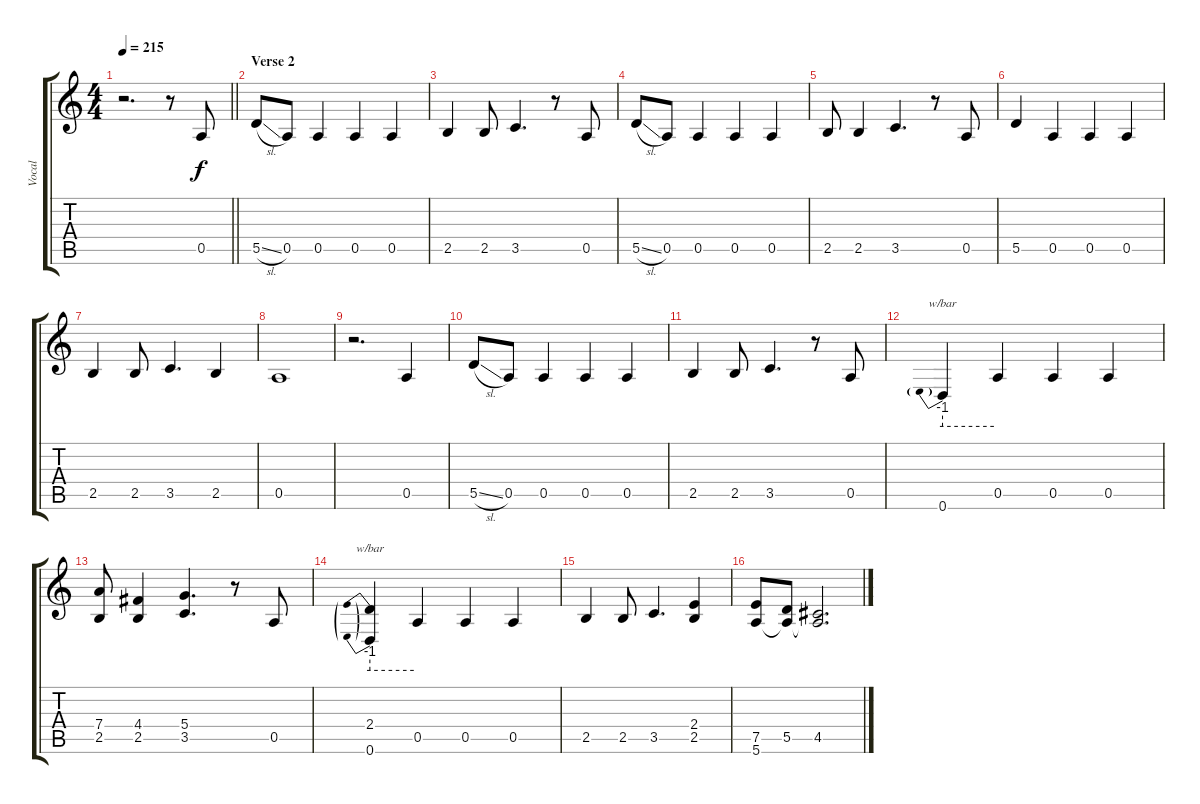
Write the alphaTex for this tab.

\track ("Vocal" "Vocal") {instrument overdrivenguitar}
\staff {score tabs}
\tuning (E4 B3 G3 D3 A2 E2) {hide}
\ts (4 4)
\tempo 215
\clef g2
\barLineRight lightlight
\ks c
r.2{d dy f} r.8 0.5.8 |
\section ("" "Verse 2")
5.5{sl}.8 0.5.8 0.5.4 0.5.4 0.5.4 |
2.5.4 2.5.8 3.5.4{d} r.8 0.5.8 |
5.5{sl}.8 0.5.8 0.5.4 0.5.4 0.5.4 |
2.5.8 2.5.4 3.5.4{d} r.8 0.5.8 |
5.5.4 0.5.4 0.5.4 0.5.4 |
2.5.4 2.5.8 3.5.4{d} 2.5.4 |
0.5.1 |
r.2{d} 0.5.4 |
5.5{sl}.8 0.5.8 0.5.4 0.5.4 0.5.4 |
2.5.4 2.5.8 3.5.4{d} r.8 0.5.8 |
0.6.4{tbe (predive default 0 -4 60 -4)} 0.5.4 0.5.4 0.5.4 |
(7.4 2.5).8 (4.4 2.5).4 (5.4 3.5).4{d} r.8 0.5.8 |
(2.4 0.6).4{tbe (predive default 0 -4 60 -4)} 0.5.4 0.5.4 0.5.4 |
2.5.4 2.5.8 3.5.4{d} (2.4 2.5).4 |
(7.5 5.6).8 (5.5 5.6{t}).8 (4.5 5.6{t}).2{d}
